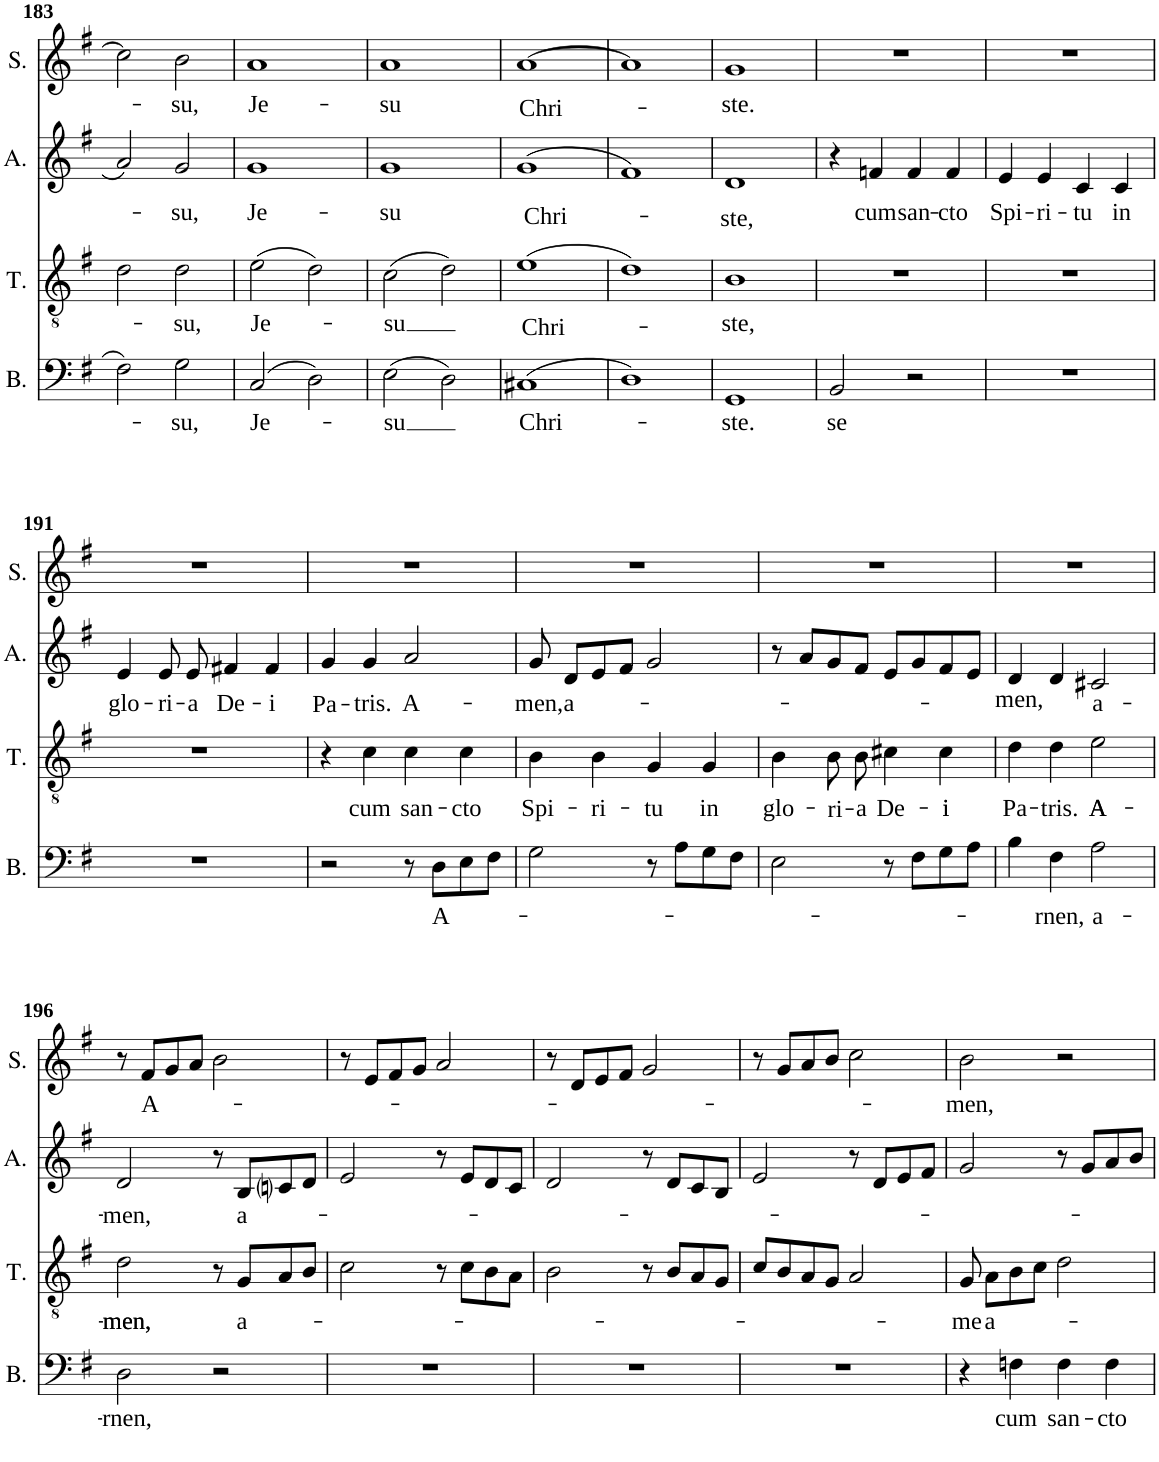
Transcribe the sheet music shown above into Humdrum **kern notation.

**kern	**text	**kern	**text	**kern	**text	**kern	**text
*part4	*part4	*part3	*part3	*part2	*part2	*part1	*part1
*staff4	*staff4	*staff3	*staff3	*staff2	*staff2	*staff1	*staff1
*I"Basse	*	*I"Ténor	*	*I"Alto	*	*I"Soprano	*
*I'B.	*	*I'T.	*	*I'A.	*	*I'S.	*
!!LO:PB:g=z
*clefF4	*	*clefGv2	*	*clefG2	*	*clefG2	*
*k[f#]	*	*k[f#]	*	*k[f#]	*	*k[f#]	*
*M2/2	*	*M2/2	*	*M2/2	*	*M2/2	*
=183	=183	=183	=183	=183	=183	=183	=183
2F#\	.	2d\	.	2a/	.	2cc\]	.
!	!LO:LY:b	!	!LO:LY:b	!	!LO:LY:b	!	!LO:LY:b
2G\	-su,	2d\	-su,	2g/	-su,	2b\	-su,
=184	=184	=184	=184	=184	=184	=184	=184
!	!LO:LY:b	!	!LO:LY:b	!	!LO:LY:b	!	!LO:LY:b
(2C/	Je-	(2e\	Je-	1g	Je-	1a	Je-
2D\)	.	2d\)	.	.	.	.	.
=185	=185	=185	=185	=185	=185	=185	=185
!	!LO:LY:b	!	!LO:LY:b	!	!LO:LY:b	!	!LO:LY:b
(2E\	-su	(2c\	-su	1g	-su	1a	-su
2D\)	.	2d\)	.	.	.	.	.
=186	=186	=186	=186	=186	=186	=186	=186
!	!LO:LY:b	!	!LO:LY:b	!	!LO:LY:b	!	!LO:LY:b
(1C#X	Chri-	(1e	Chri-	(>1g	Chri-	[>1a	Chri-
=187	=187	=187	=187	=187	=187	=187	=187
1D)	.	1d)	.	1f#)	.	1a]	.
=188	=188	=188	=188	=188	=188	=188	=188
!	!LO:LY:b	!	!LO:LY:b	!	!LO:LY:b	!	!LO:LY:b
1GG	-ste.	1B	-ste,	1d	-ste,	1g	-ste.
=189	=189	=189	=189	=189	=189	=189	=189
!	!LO:LY:b	!	!	!	!	!	!
2BB/	se	1r	.	4r	.	1r	.
!	!	!	!	!	!LO:LY:b	!	!
.	.	.	.	4fn/	cum	.	.
!	!	!	!	!	!LO:LY:b	!	!
2r	.	.	.	4f/	san-	.	.
!	!	!	!	!	!LO:LY:b	!	!
.	.	.	.	4f/	-cto	.	.
=190	=190	=190	=190	=190	=190	=190	=190
!	!	!	!	!	!LO:LY:b	!	!
1r	.	1r	.	4e/	Spi-	1r	.
!	!	!	!	!	!LO:LY:b	!	!
.	.	.	.	4e/	-ri-	.	.
!	!	!	!	!	!LO:LY:b	!	!
.	.	.	.	4c/	-tu	.	.
!	!	!	!	!	!LO:LY:b	!	!
.	.	.	.	4c/	in	.	.
!!LO:LB:g=z
=191	=191	=191	=191	=191	=191	=191	=191
!	!	!	!	!	!LO:LY:b	!	!
1r	.	1r	.	4e/	glo-	1r	.
!	!	!	!	!	!LO:LY:b	!	!
.	.	.	.	8e/	-ri-	.	.
!	!	!	!	!	!LO:LY:b	!	!
.	.	.	.	8e/	-a	.	.
!	!	!	!	!	!LO:LY:b	!	!
.	.	.	.	4f#X/	De-	.	.
!	!	!	!	!	!LO:LY:b	!	!
.	.	.	.	4f#/	-i	.	.
=192	=192	=192	=192	=192	=192	=192	=192
!	!	!	!	!	!LO:LY:b	!	!
2r	.	4r	.	4g/	Pa-	1r	.
!	!	!	!LO:LY:b	!	!LO:LY:b	!	!
.	.	4c\	cum	4g/	-tris.	.	.
!	!	!	!LO:LY:b	!	!LO:LY:b	!	!
8r	.	4c\	san-	2a/	A-	.	.
!	!LO:LY:b	!	!	!	!	!	!
8D\L	A-	.	.	.	.	.	.
!	!	!	!LO:LY:b	!	!	!	!
8E\	.	4c\	-cto	.	.	.	.
8F#\J	.	.	.	.	.	.	.
=193	=193	=193	=193	=193	=193	=193	=193
!	!	!	!LO:LY:b	!	!LO:LY:b	!	!
2G\	.	4B\	Spi-	8g/	-men,	1r	.
!	!	!	!	!	!LO:LY:b	!	!
.	.	.	.	8d/L	a-	.	.
!	!	!	!LO:LY:b	!	!	!	!
.	.	4B\	-ri-	8e/	.	.	.
.	.	.	.	8f#/J	.	.	.
!	!	!	!LO:LY:b	!	!	!	!
8r	.	4G/	-tu	2g/	.	.	.
8A\L	.	.	.	.	.	.	.
!	!	!	!LO:LY:b	!	!	!	!
8G\	.	4G/	in	.	.	.	.
8F#\J	.	.	.	.	.	.	.
=194	=194	=194	=194	=194	=194	=194	=194
!	!	!	!LO:LY:b	!	!	!	!
2E\	.	4B\	glo-	8r	.	1r	.
.	.	.	.	8a/L	.	.	.
!	!	!	!LO:LY:b	!	!	!	!
.	.	8B\	-ri-	8g/	.	.	.
!	!	!	!LO:LY:b	!	!	!	!
.	.	8B\	-a	8f#/J	.	.	.
!	!	!	!LO:LY:b	!	!	!	!
8r	.	4c#X\	De-	8e/L	.	.	.
8F#\L	.	.	.	8g/	.	.	.
!	!	!	!LO:LY:b	!	!	!	!
8G\	.	4c#\	i	8f#/	.	.	.
8A\J	.	.	.	8e/J	.	.	.
=195	=195	=195	=195	=195	=195	=195	=195
!	!	!	!LO:LY:b	!	!LO:LY:b	!	!
4B\	.	4d\	Pa-	4d/	-men,	1r	.
!	!LO:LY:b	!	!LO:LY:b	!	!	!	!
4F#\	-rnen,	4d\	-tris.	4d/	.	.	.
!	!LO:LY:b	!	!LO:LY:b	!	!LO:LY:b	!	!
2A\	a-	2e\	A	2c#X/	-a-	.	.
!!LO:LB:g=z
=196	=196	=196	=196	=196	=196	=196	=196
!	!LO:LY:b	!	!LO:LY:b	!	!LO:LY:b	!	!
2D\	-rnen,	2d\	men,	2d/	-men,	8r	.
!	!	!	!	!	!	!	!LO:LY:b
.	.	.	.	.	.	8f#/L	A-
.	.	.	.	.	.	8g/	.
.	.	.	.	.	.	8a/J	.
2r	.	8r	.	8r	.	2b\	.
!	!	!	!LO:LY:b	!	!LO:LY:b	!	!
.	.	8G/L	a-	8B/L	a-	.	.
.	.	8A/	.	8cni/	.	.	.
.	.	8B/J	.	8d/J	.	.	.
=197	=197	=197	=197	=197	=197	=197	=197
1r	.	2c\	.	2e/	.	8r	.
.	.	.	.	.	.	8e/L	.
.	.	.	.	.	.	8f#/	.
.	.	.	.	.	.	8g/J	.
.	.	8r	.	8r	.	2a/	.
.	.	8c\L	.	8e/L	.	.	.
.	.	8B\	.	8d/	.	.	.
.	.	8A\J	.	8c/J	.	.	.
=198	=198	=198	=198	=198	=198	=198	=198
1r	.	2B\	.	2d/	.	8r	.
.	.	.	.	.	.	8d/L	.
.	.	.	.	.	.	8e/	.
.	.	.	.	.	.	8f#/J	.
.	.	8r	.	8r	.	2g/	.
.	.	8B/L	.	8d/L	.	.	.
.	.	8A/	.	8c/	.	.	.
.	.	8G/J	.	8B/J	.	.	.
=199	=199	=199	=199	=199	=199	=199	=199
1r	.	8c/L	.	2e/	.	8r	.
.	.	8B/	.	.	.	8g/L	.
.	.	8A/	.	.	.	8a/	.
.	.	8G/J	.	.	.	8b/J	.
.	.	2A/	.	8r	.	2cc\	.
.	.	.	.	8d/L	.	.	.
.	.	.	.	8e/	.	.	.
.	.	.	.	8f#/J	.	.	.
=200	=200	=200	=200	=200	=200	=200	=200
!	!	!	!LO:LY:b	!	!	!	!LO:LY:b
4r	.	8G/	-me	2g/	.	2b\	-men,
!	!	!	!LO:LY:b	!	!	!	!
.	.	8A\L	a-	.	.	.	.
!	!LO:LY:b	!	!	!	!	!	!
4Fn\	cum	8B\	.	.	.	.	.
.	.	8c\J	.	.	.	.	.
!	!LO:LY:b	!	!	!	!	!	!
4F\	san-	2d\	.	8r	.	2r	.
.	.	.	.	8g/L	.	.	.
!	!LO:LY:b	!	!	!	!	!	!
4F\	-cto	.	.	8a/	.	.	.
.	.	.	.	8b/J	.	.	.
=	=	=	=	=	=	=	=
*-	*-	*-	*-	*-	*-	*-	*-
